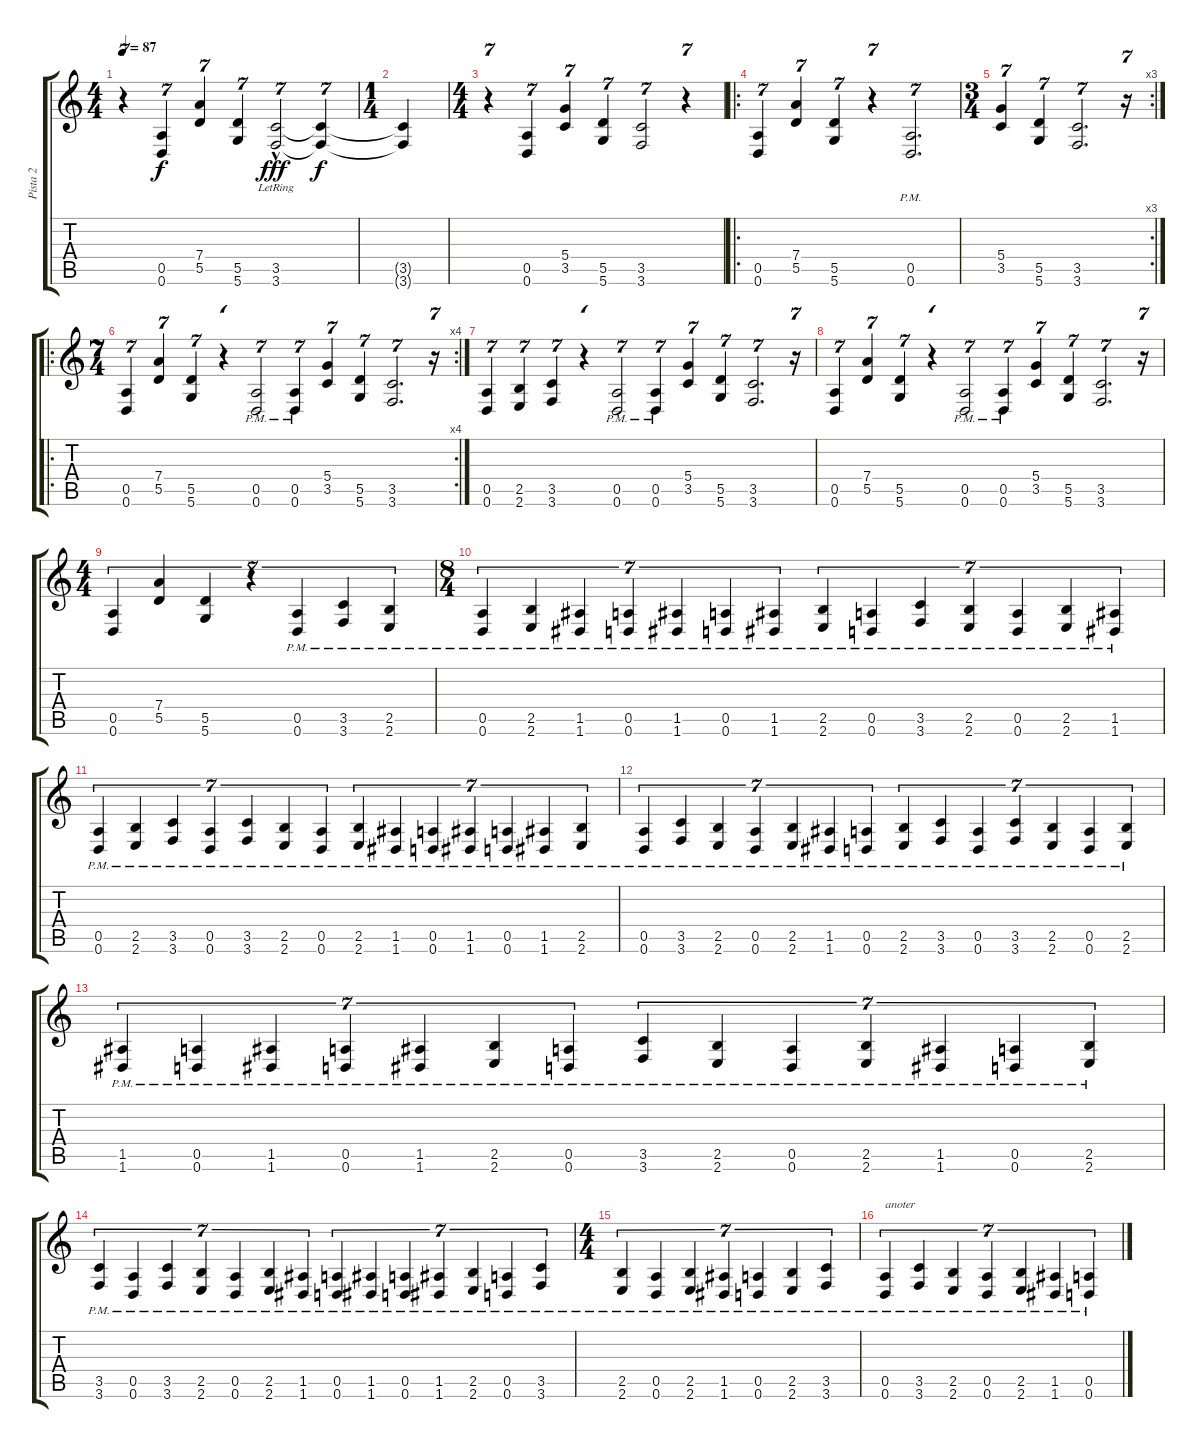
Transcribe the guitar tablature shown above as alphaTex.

\track ("Pista 2" "Pista 2") {instrument distortionguitar}
\staff {score tabs}
\tuning (E4 B3 G3 D3 A2 D2) {hide}
\ts (4 4)
\tempo 87
\clef g2
\ks c
r.4{tu (7 4) dy fff} (0.5 0.6).4{tu (7 4) dy f} (7.4 5.5).4{tu (7 4)} (5.5 5.6).4{tu (7 4)} (3.5{hac lr} 3.6{hac lr}).2{tu (7 4) dy fff} (3.5{t} 3.6{t}).4{tu (7 4) dy f} |
\ts (1 4)
(3.5{t} 3.6{t}).4 |
\ts (4 4)
r.4{tu (7 4)} (0.5 0.6).4{tu (7 4)} (5.4 3.5).4{tu (7 4)} (5.5 5.6).4{tu (7 4)} (3.5 3.6).2{tu (7 4)} r.4{tu (7 4)} |
\ro
(0.5 0.6).4{tu (7 4)} (7.4 5.5).4{tu (7 4)} (5.5 5.6).4{tu (7 4)} r.4{tu (7 4)} (0.5{pm} 0.6{pm}).2{d tu (7 4)} |
\rc 3
\ts (3 4)
(5.4 3.5).4{tu (7 4)} (5.5 5.6).4{tu (7 4)} (3.5 3.6).2{d tu (7 4)} r.16{tu (7 4)} |
\ro
\rc 4
\ts (7 4)
(0.5 0.6).4{tu (7 4)} (7.4 5.5).4{tu (7 4)} (5.5 5.6).4{tu (7 4)} r.4{tu (7 4)} (0.5{pm} 0.6{pm}).2{tu (7 4)} (0.5{pm} 0.6{pm}).4{tu (7 4)} (5.4 3.5).4{tu (7 4)} (5.5 5.6).4{tu (7 4)} (3.5 3.6).2{d tu (7 4)} r.16{tu (7 4)} |
(0.5 0.6).4{tu (7 4)} (2.5 2.6).4{tu (7 4)} (3.5 3.6).4{tu (7 4)} r.4{tu (7 4)} (0.5{pm} 0.6{pm}).2{tu (7 4)} (0.5{pm} 0.6{pm}).4{tu (7 4)} (5.4 3.5).4{tu (7 4)} (5.5 5.6).4{tu (7 4)} (3.5 3.6).2{d tu (7 4)} r.16{tu (7 4)} |
(0.5 0.6).4{tu (7 4)} (7.4 5.5).4{tu (7 4)} (5.5 5.6).4{tu (7 4)} r.4{tu (7 4)} (0.5{pm} 0.6{pm}).2{tu (7 4)} (0.5{pm} 0.6{pm}).4{tu (7 4)} (5.4 3.5).4{tu (7 4)} (5.5 5.6).4{tu (7 4)} (3.5 3.6).2{d tu (7 4)} r.16{tu (7 4)} |
\ts (4 4)
(0.5 0.6).4{tu (7 4)} (7.4 5.5).4{tu (7 4)} (5.5 5.6).4{tu (7 4)} r.4{tu (7 4)} (0.5{pm} 0.6{pm}).4{tu (7 4)} (3.5{pm} 3.6{pm}).4{tu (7 4)} (2.5{pm} 2.6{pm}).4{tu (7 4)} |
\ts (8 4)
(0.5{pm} 0.6{pm}).4{tu (7 4)} (2.5{pm} 2.6{pm}).4{tu (7 4)} (1.5{pm} 1.6{pm}).4{tu (7 4)} (0.5{pm} 0.6{pm}).4{tu (7 4)} (1.5{pm} 1.6{pm}).4{tu (7 4)} (0.5{pm} 0.6{pm}).4{tu (7 4)} (1.5{pm} 1.6{pm}).4{tu (7 4)} (2.5{pm} 2.6{pm}).4{tu (7 4)} (0.5{pm} 0.6{pm}).4{tu (7 4)} (3.5{pm} 3.6{pm}).4{tu (7 4)} (2.5{pm} 2.6{pm}).4{tu (7 4)} (0.5{pm} 0.6{pm}).4{tu (7 4)} (2.5{pm} 2.6{pm}).4{tu (7 4)} (1.5{pm} 1.6{pm}).4{tu (7 4)} |
(0.5{pm} 0.6{pm}).4{tu (7 4)} (2.5{pm} 2.6{pm}).4{tu (7 4)} (3.5{pm} 3.6{pm}).4{tu (7 4)} (0.5{pm} 0.6{pm}).4{tu (7 4)} (3.5{pm} 3.6{pm}).4{tu (7 4)} (2.5{pm} 2.6{pm}).4{tu (7 4)} (0.5{pm} 0.6{pm}).4{tu (7 4)} (2.5{pm} 2.6{pm}).4{tu (7 4)} (1.5{pm} 1.6{pm}).4{tu (7 4)} (0.5{pm} 0.6{pm}).4{tu (7 4)} (1.5{pm} 1.6{pm}).4{tu (7 4)} (0.5{pm} 0.6{pm}).4{tu (7 4)} (1.5{pm} 1.6{pm}).4{tu (7 4)} (2.5{pm} 2.6{pm}).4{tu (7 4)} |
(0.5{pm} 0.6{pm}).4{tu (7 4)} (3.5{pm} 3.6{pm}).4{tu (7 4)} (2.5{pm} 2.6{pm}).4{tu (7 4)} (0.5{pm} 0.6{pm}).4{tu (7 4)} (2.5{pm} 2.6{pm}).4{tu (7 4)} (1.5{pm} 1.6{pm}).4{tu (7 4)} (0.5{pm} 0.6{pm}).4{tu (7 4)} (2.5{pm} 2.6{pm}).4{tu (7 4)} (3.5{pm} 3.6{pm}).4{tu (7 4)} (0.5{pm} 0.6{pm}).4{tu (7 4)} (3.5{pm} 3.6{pm}).4{tu (7 4)} (2.5{pm} 2.6{pm}).4{tu (7 4)} (0.5{pm} 0.6{pm}).4{tu (7 4)} (2.5{pm} 2.6{pm}).4{tu (7 4)} |
(1.5{pm} 1.6{pm}).4{tu (7 4)} (0.5{pm} 0.6{pm}).4{tu (7 4)} (1.5{pm} 1.6{pm}).4{tu (7 4)} (0.5{pm} 0.6{pm}).4{tu (7 4)} (1.5{pm} 1.6{pm}).4{tu (7 4)} (2.5{pm} 2.6{pm}).4{tu (7 4)} (0.5{pm} 0.6{pm}).4{tu (7 4)} (3.5{pm} 3.6{pm}).4{tu (7 4)} (2.5{pm} 2.6{pm}).4{tu (7 4)} (0.5{pm} 0.6{pm}).4{tu (7 4)} (2.5{pm} 2.6{pm}).4{tu (7 4)} (1.5{pm} 1.6{pm}).4{tu (7 4)} (0.5{pm} 0.6{pm}).4{tu (7 4)} (2.5{pm} 2.6{pm}).4{tu (7 4)} |
(3.5{pm} 3.6{pm}).4{tu (7 4)} (0.5{pm} 0.6{pm}).4{tu (7 4)} (3.5{pm} 3.6{pm}).4{tu (7 4)} (2.5{pm} 2.6{pm}).4{tu (7 4)} (0.5{pm} 0.6{pm}).4{tu (7 4)} (2.5{pm} 2.6{pm}).4{tu (7 4)} (1.5{pm} 1.6{pm}).4{tu (7 4)} (0.5{pm} 0.6{pm}).4{tu (7 4)} (1.5{pm} 1.6{pm}).4{tu (7 4)} (0.5{pm} 0.6{pm}).4{tu (7 4)} (1.5{pm} 1.6{pm}).4{tu (7 4)} (2.5{pm} 2.6{pm}).4{tu (7 4)} (0.5{pm} 0.6{pm}).4{tu (7 4)} (3.5{pm} 3.6{pm}).4{tu (7 4)} |
\ts (4 4)
(2.5{pm} 2.6{pm}).4{tu (7 4)} (0.5{pm} 0.6{pm}).4{tu (7 4)} (2.5{pm} 2.6{pm}).4{tu (7 4)} (1.5{pm} 1.6{pm}).4{tu (7 4)} (0.5{pm} 0.6{pm}).4{tu (7 4)} (2.5{pm} 2.6{pm}).4{tu (7 4)} (3.5{pm} 3.6{pm}).4{tu (7 4)} |
(0.5{pm} 0.6{pm}).4{tu (7 4) txt "anoter"} (3.5{pm} 3.6{pm}).4{tu (7 4)} (2.5{pm} 2.6{pm}).4{tu (7 4)} (0.5{pm} 0.6{pm}).4{tu (7 4)} (2.5{pm} 2.6{pm}).4{tu (7 4)} (1.5{pm} 1.6{pm}).4{tu (7 4)} (0.5{pm} 0.6{pm}).4{tu (7 4)}
